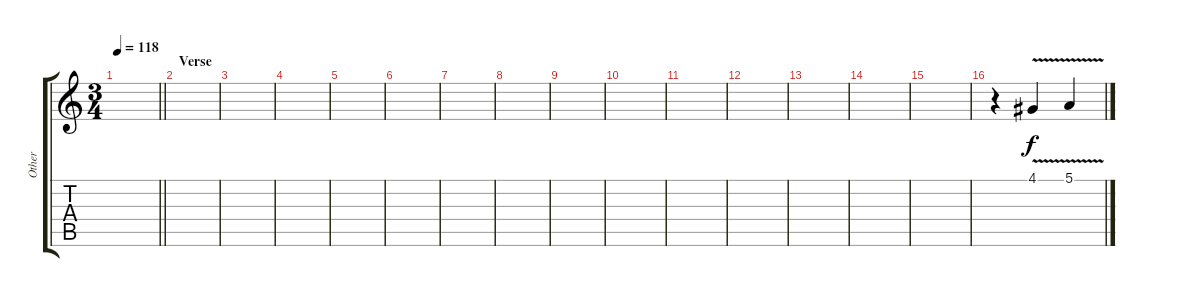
\track ("Other" "Other") {instrument violin}
\staff {score tabs}
\tuning (E4 B3 G3 D3 A2 E2) {hide}
\ts (3 4)
\tempo 118
\clef g2
\barLineRight lightlight
\ks c
|
\section ("" "Verse")
|
|
|
|
|
|
|
|
|
|
|
|
|
|
r.4{volume 9} 4.1{v}.4 5.1{v}.4
